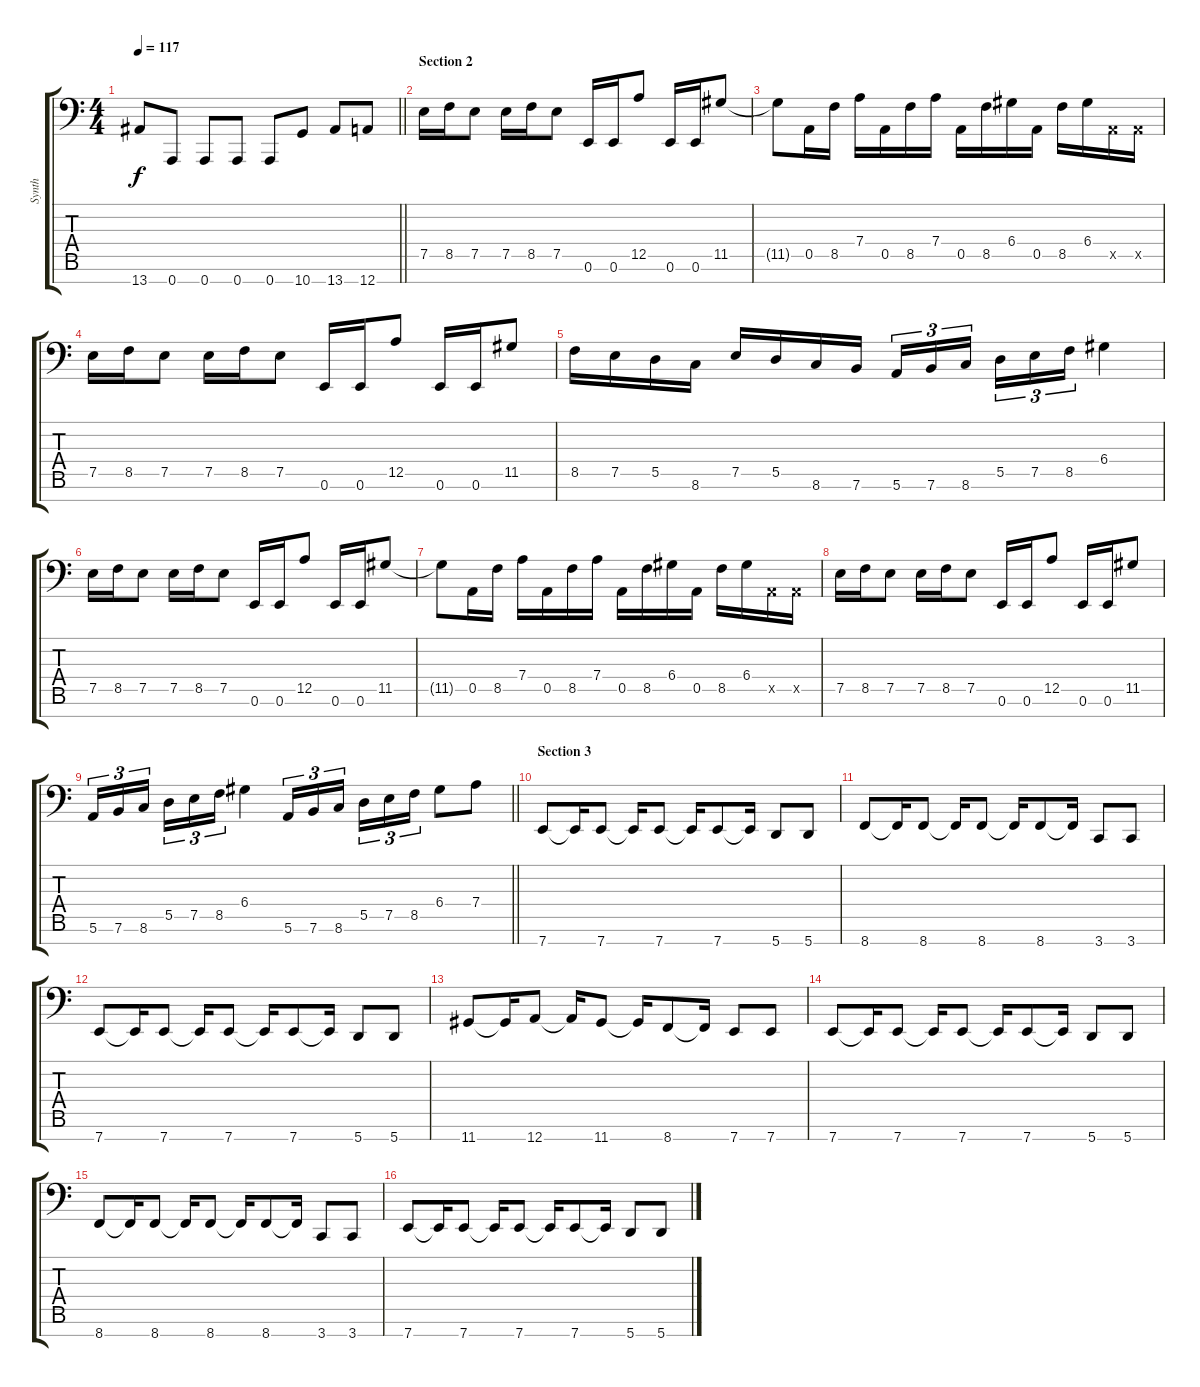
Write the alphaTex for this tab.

\track ("Synth" "Synth") {instrument electricbasspick}
\staff {score tabs}
\tuning (E3 B2 G2 D2 A1 E1 A0) {hide}
\ts (4 4)
\tempo 117
\clef f4
\barLineRight lightlight
\ks c
13.7.8{dy f} 0.7.8 0.7.8 0.7.8 0.7.8 10.7.8 13.7.8 12.7.8 |
\section ("" "Section 2")
7.5.16 8.5.16 7.5.8 7.5.16 8.5.16 7.5.8 0.6.16 0.6.16 12.5.8 0.6.16 0.6.16 11.5.8 |
11.5{t}.8 0.5.16 8.5.16 7.4.16 0.5.16 8.5.16 7.4.16 0.5.16 8.5.16 6.4.16 0.5.16 8.5.16 6.4.16 0.5{x}.16 0.5{x}.16 |
7.5.16 8.5.16 7.5.8 7.5.16 8.5.16 7.5.8 0.6.16 0.6.16 12.5.8 0.6.16 0.6.16 11.5.8 |
8.5.16 7.5.16 5.5.16 8.6.16 7.5.16 5.5.16 8.6.16 7.6.16 5.6.16{tu (3 2)} 7.6.16{tu (3 2)} 8.6.16{tu (3 2) beam splitsecondary} 5.5.16{tu (3 2)} 7.5.16{tu (3 2)} 8.5.16{tu (3 2)} 6.4.4 |
7.5.16 8.5.16 7.5.8 7.5.16 8.5.16 7.5.8 0.6.16 0.6.16 12.5.8 0.6.16 0.6.16 11.5.8 |
11.5{t}.8 0.5.16 8.5.16 7.4.16 0.5.16 8.5.16 7.4.16 0.5.16 8.5.16 6.4.16 0.5.16 8.5.16 6.4.16 0.5{x}.16 0.5{x}.16 |
7.5.16 8.5.16 7.5.8 7.5.16 8.5.16 7.5.8 0.6.16 0.6.16 12.5.8 0.6.16 0.6.16 11.5.8 |
\barLineRight lightlight
5.6.16{tu (3 2)} 7.6.16{tu (3 2)} 8.6.16{tu (3 2) beam splitsecondary} 5.5.16{tu (3 2)} 7.5.16{tu (3 2)} 8.5.16{tu (3 2)} 6.4.4 5.6.16{tu (3 2)} 7.6.16{tu (3 2)} 8.6.16{tu (3 2) beam splitsecondary} 5.5.16{tu (3 2)} 7.5.16{tu (3 2)} 8.5.16{tu (3 2)} 6.4.8 7.4.8 |
\section ("" "Section 3")
7.7.8 7.7{t}.16 7.7.8 7.7{t}.16 7.7.8 7.7{t}.16 7.7.8 7.7{t}.16 5.7.8 5.7.8 |
8.7.8 8.7{t}.16 8.7.8 8.7{t}.16 8.7.8 8.7{t}.16 8.7.8 8.7{t}.16 3.7.8 3.7.8 |
7.7.8 7.7{t}.16 7.7.8 7.7{t}.16 7.7.8 7.7{t}.16 7.7.8 7.7{t}.16 5.7.8 5.7.8 |
11.7.8 11.7{t}.16 12.7.8 12.7{t}.16 11.7.8 11.7{t}.16 8.7.8 8.7{t}.16 7.7.8 7.7.8 |
7.7.8 7.7{t}.16 7.7.8 7.7{t}.16 7.7.8 7.7{t}.16 7.7.8 7.7{t}.16 5.7.8 5.7.8 |
8.7.8 8.7{t}.16 8.7.8 8.7{t}.16 8.7.8 8.7{t}.16 8.7.8 8.7{t}.16 3.7.8 3.7.8 |
7.7.8 7.7{t}.16 7.7.8 7.7{t}.16 7.7.8 7.7{t}.16 7.7.8 7.7{t}.16 5.7.8 5.7.8
